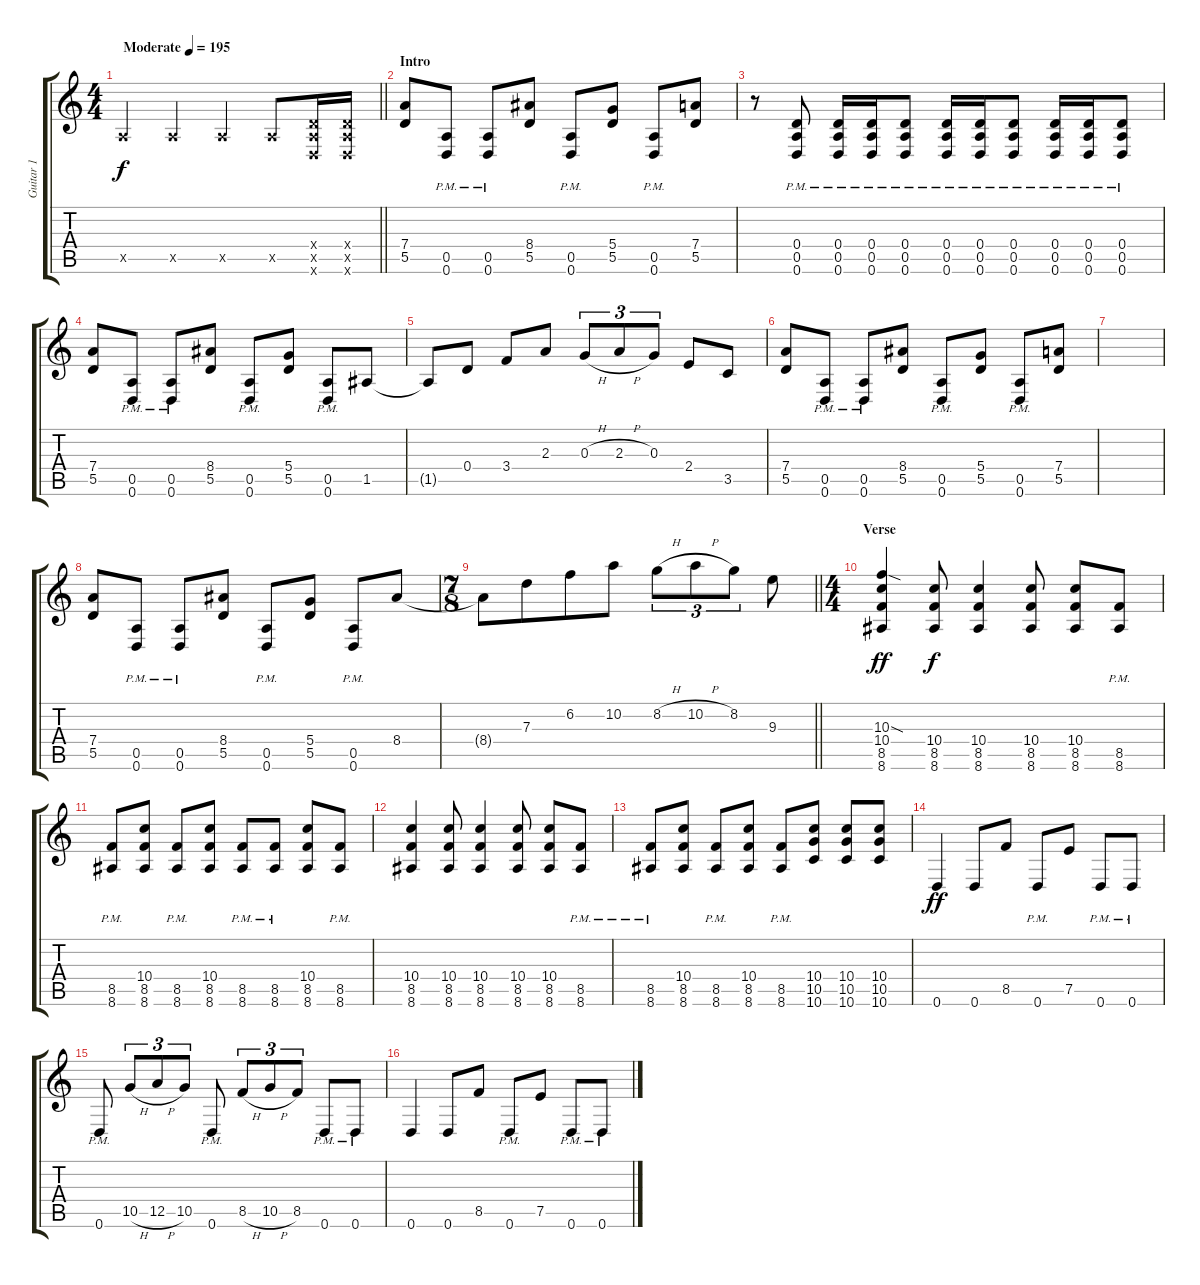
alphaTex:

\track ("Guitar 1" "Guitar 1") {instrument distortionguitar}
\staff {score tabs}
\tuning (E4 B3 G3 D3 A2 D2) {hide}
\ts (4 4)
\tempo (195 "Moderate")
\clef g2
\barLineRight lightlight
\ks c
0.5{x}.4{dy f instrument distortionguitar} 0.5{x}.4 0.5{x}.4 0.5{x}.8 (0.4{x} 0.5{x} 0.6{x}).16 (0.4{x} 0.5{x} 0.6{x}).16 |
\section ("" "Intro")
(7.4 5.5).8 (0.5{pm} 0.6{pm}).8 (0.5{pm} 0.6{pm}).8 (8.4 5.5).8 (0.5{pm} 0.6{pm}).8 (5.4 5.5).8 (0.5{pm} 0.6{pm}).8 (7.4 5.5).8 |
r.8 (0.4{pm} 0.5{pm} 0.6{pm}).8 (0.4{pm} 0.5{pm} 0.6{pm}).16 (0.4{pm} 0.5{pm} 0.6{pm}).16 (0.4{pm} 0.5{pm} 0.6{pm}).8 (0.4{pm} 0.5{pm} 0.6{pm}).16 (0.4{pm} 0.5{pm} 0.6{pm}).16 (0.4{pm} 0.5{pm} 0.6{pm}).8 (0.4{pm} 0.5{pm} 0.6{pm}).16 (0.4{pm} 0.5{pm} 0.6{pm}).16 (0.4{pm} 0.5{pm} 0.6{pm}).8 |
(7.4 5.5).8 (0.5{pm} 0.6{pm}).8 (0.5{pm} 0.6{pm}).8 (8.4 5.5).8 (0.5{pm} 0.6{pm}).8 (5.4 5.5).8 (0.5{pm} 0.6{pm}).8 1.5.8 |
1.5{t}.8 0.4.8 3.4.8 2.3.8 0.3{h}.8{tu (3 2)} 2.3{h}.8{tu (3 2)} 0.3.8{tu (3 2)} 2.4.8 3.5.8 |
(7.4 5.5).8 (0.5{pm} 0.6{pm}).8 (0.5{pm} 0.6{pm}).8 (8.4 5.5).8 (0.5{pm} 0.6{pm}).8 (5.4 5.5).8 (0.5{pm} 0.6{pm}).8 (7.4 5.5).8 |
|
(7.4 5.5).8 (0.5{pm} 0.6{pm}).8 (0.5{pm} 0.6{pm}).8 (8.4 5.5).8 (0.5{pm} 0.6{pm}).8 (5.4 5.5).8 (0.5{pm} 0.6{pm}).8 8.4.8 |
\ts (7 8)
\barLineRight lightlight
8.4{t}.8 7.3.8 6.2.8 10.2.8 8.2{h}.8{tu (3 2)} 10.2{h}.8{tu (3 2)} 8.2.8{tu (3 2)} 9.3.8 |
\ts (4 4)
\section ("" "Verse")
(10.3{sod} 10.4 8.5 8.6).4{dy ff} (10.4 8.5 8.6).8{dy f} (10.4 8.5 8.6).4 (10.4 8.5 8.6).8 (10.4 8.5 8.6).8 (8.5{pm} 8.6{pm}).8 |
(8.5{pm} 8.6{pm}).8 (10.4 8.5 8.6).8 (8.5{pm} 8.6{pm}).8 (10.4 8.5 8.6).8 (8.5{pm} 8.6{pm}).8 (8.5{pm} 8.6{pm}).8 (10.4 8.5 8.6).8 (8.5{pm} 8.6{pm}).8 |
(10.4 8.5 8.6).4 (10.4 8.5 8.6).8 (10.4 8.5 8.6).4 (10.4 8.5 8.6).8 (10.4 8.5 8.6).8 (8.5{pm} 8.6{pm}).8 |
(8.5{pm} 8.6{pm}).8 (10.4 8.5 8.6).8 (8.5{pm} 8.6{pm}).8 (10.4 8.5 8.6).8 (8.5{pm} 8.6{pm}).8 (10.4 10.5 10.6).8 (10.4 10.5 10.6).8 (10.4 10.5 10.6).8 |
0.6.4{dy ff} 0.6.8 8.5.8 0.6{pm}.8 7.5.8 0.6{pm}.8 0.6{pm}.8 |
0.6{pm}.8 10.5{h}.8{tu (3 2)} 12.5{h}.8{tu (3 2)} 10.5.8{tu (3 2)} 0.6{pm}.8 8.5{h}.8{tu (3 2)} 10.5{h}.8{tu (3 2)} 8.5.8{tu (3 2)} 0.6{pm}.8 0.6{pm}.8 |
0.6.4 0.6.8 8.5.8 0.6{pm}.8 7.5.8 0.6{pm}.8 0.6{pm}.8
